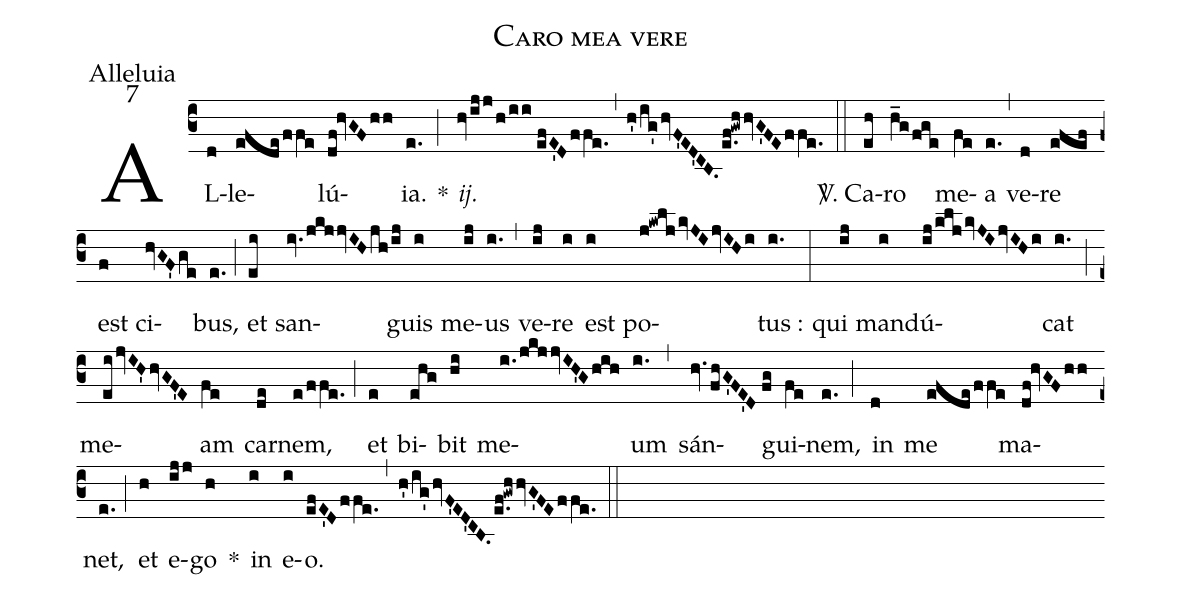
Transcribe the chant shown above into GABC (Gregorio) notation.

name:Caro mea vere;
office-part:Alleluia;
mode:7;
%%
(c3) AL(d)le(efdeffe)lú(df!hvGFhh){ia}.(e.) *(;) <i>ij.</i>(hvijj/h/ii//efE'Dffe.) (,) (h'/ig'hvF'ED'C[ull:0]B.e.f!gwhhvG'FEffe.) (::) <sp>V/</sp>. Ca(eh)ro(h_gfge) me(fe)a(e.) (,) ve(d)re(efef) est(f) ci(hvGF'ge)bus,(e.) (;) et(ei) san(iv.jkj/!jvIHjh/ij)guis(i) me(ij)us(i.) (,) ve(ij)re(i) est(i) po(j!kwljkvJIjvIHi)tus :(i.) (:) qui(ij) man(i)dú(ij/kljkvJIjvIHi)cat(i.) (;) me(eijvIH'hvGF'E)am(fe) car(de)nem,(e/ffe.) (;) et(e) bi(ehg)bit(hi) me(i./jkj/!jvIH'Ghih)um(i.) (,) sán(hv.fhG'FE'D//fg)gui(fe)nem,(e.) (;) in(d) me(efdeffe) ma(df!hvGFhh)net,(e.) (;) et(h) e(ijj)go(h) *() in(i) e(i)o.(efE'Dffe.) (,) (h'/ig'hvF'ED'C[ull:0]B.e.f!gwhhvG'FEffe.) (::)
